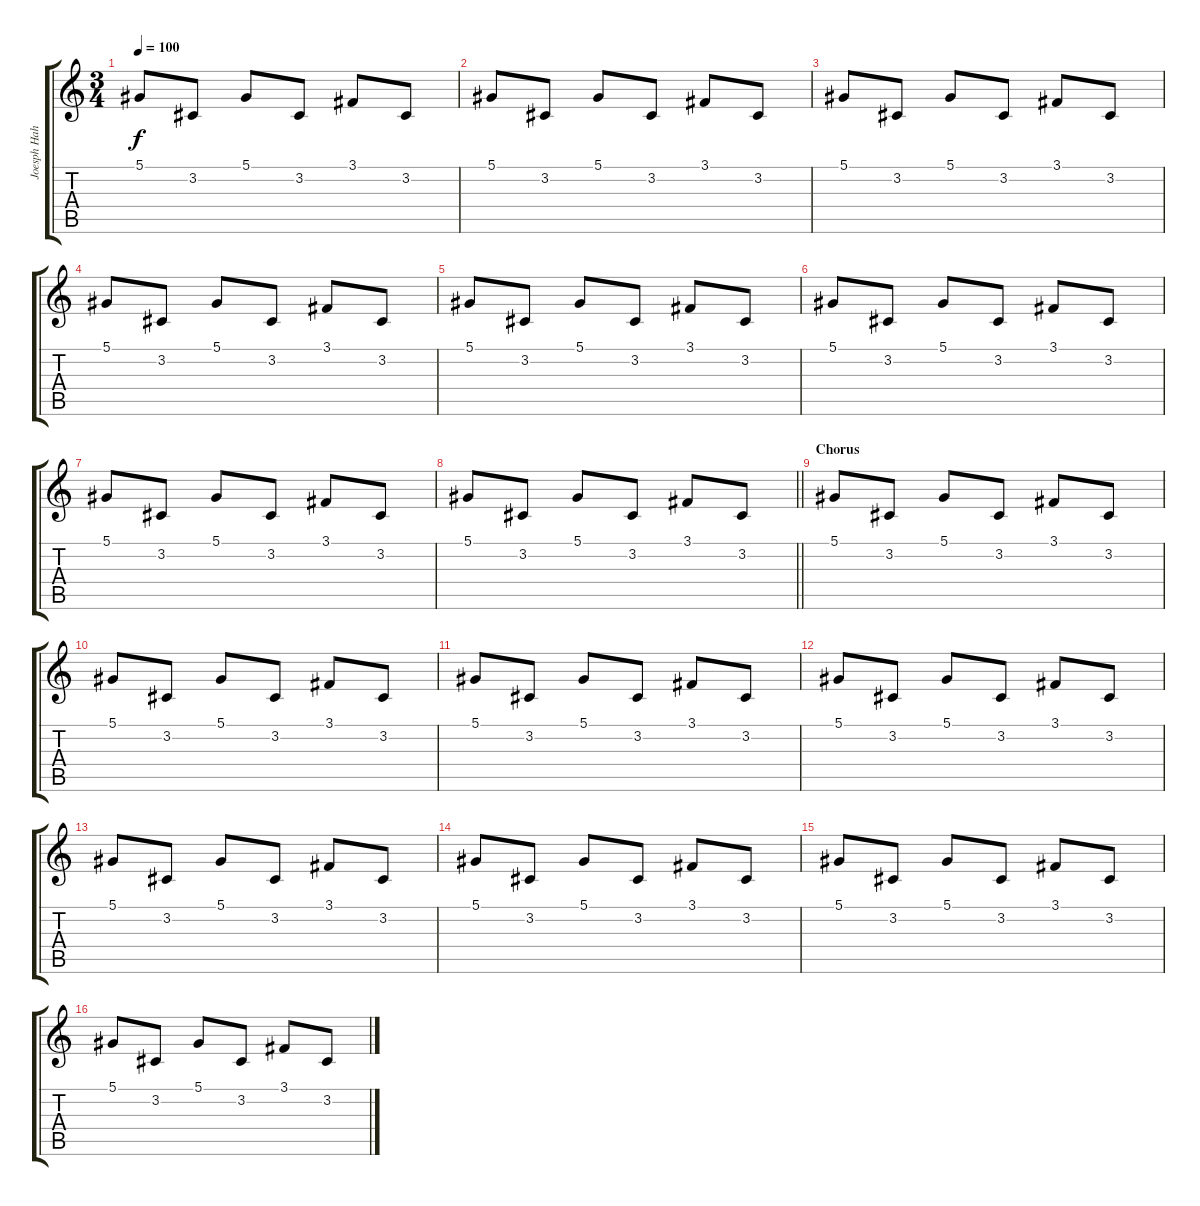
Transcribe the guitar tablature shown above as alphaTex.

\track ("Joesph Hahn" "Joesph Hah") {instrument lead5charang}
\staff {score tabs}
\tuning (Eb4 Bb3 Gb3 Db3 Ab2 Eb2) {hide}
\ts (3 4)
\tempo 100
\clef g2
\ks c
5.1.8{dy f} 3.2.8 5.1.8 3.2.8 3.1.8 3.2.8 |
5.1.8 3.2.8 5.1.8 3.2.8 3.1.8 3.2.8 |
5.1.8 3.2.8 5.1.8 3.2.8 3.1.8 3.2.8 |
5.1.8 3.2.8 5.1.8 3.2.8 3.1.8 3.2.8 |
5.1.8 3.2.8 5.1.8 3.2.8 3.1.8 3.2.8 |
5.1.8 3.2.8 5.1.8 3.2.8 3.1.8 3.2.8 |
5.1.8 3.2.8 5.1.8 3.2.8 3.1.8 3.2.8 |
\barLineRight lightlight
5.1.8 3.2.8 5.1.8 3.2.8 3.1.8 3.2.8 |
\section ("" "Chorus")
5.1.8 3.2.8 5.1.8 3.2.8 3.1.8 3.2.8 |
5.1.8 3.2.8 5.1.8 3.2.8 3.1.8 3.2.8 |
5.1.8 3.2.8 5.1.8 3.2.8 3.1.8 3.2.8 |
5.1.8 3.2.8 5.1.8 3.2.8 3.1.8 3.2.8 |
5.1.8 3.2.8 5.1.8 3.2.8 3.1.8 3.2.8 |
5.1.8 3.2.8 5.1.8 3.2.8 3.1.8 3.2.8 |
5.1.8 3.2.8 5.1.8 3.2.8 3.1.8 3.2.8 |
5.1.8 3.2.8 5.1.8 3.2.8 3.1.8 3.2.8
